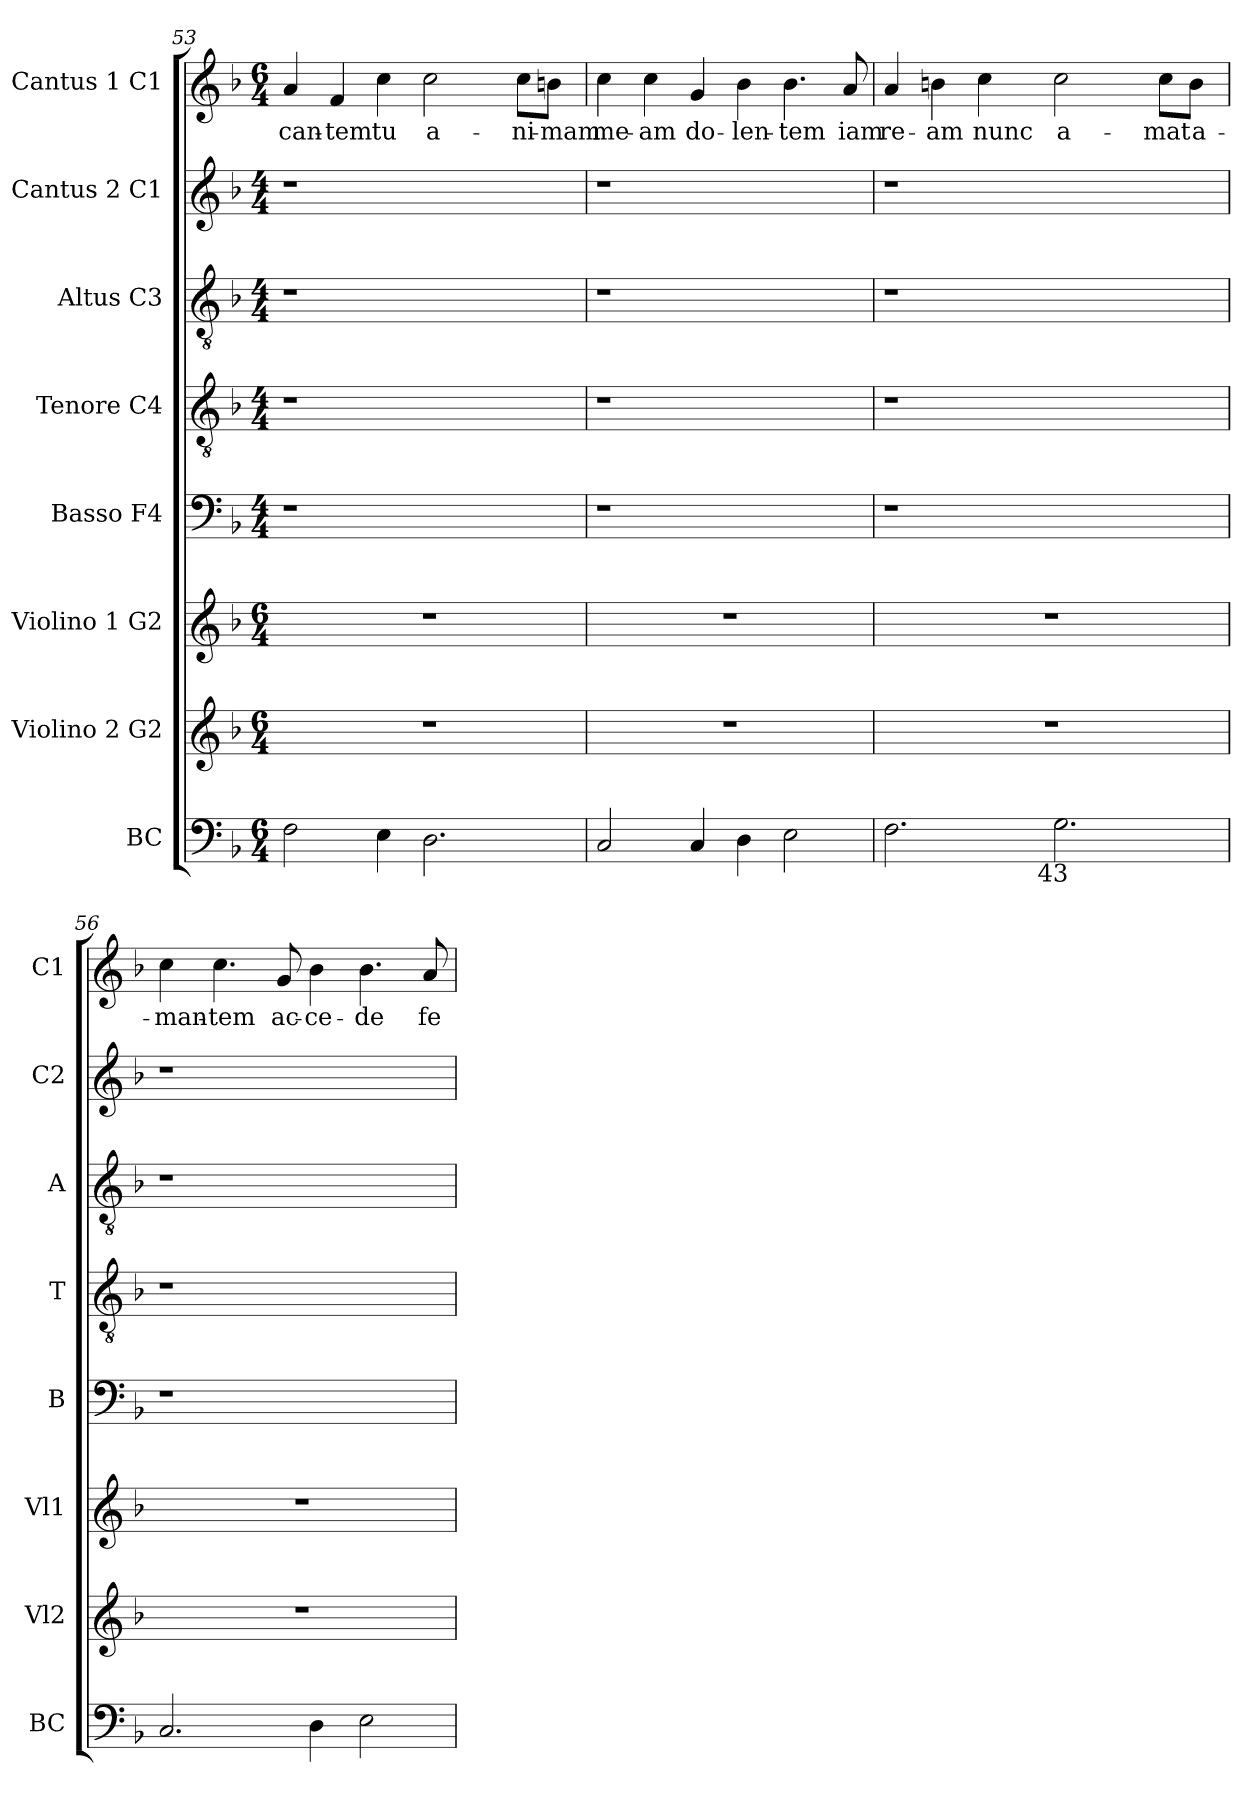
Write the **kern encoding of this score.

**kern	**kern	**kern	**kern	**kern	**kern	**kern	**kern	**text
*part8	*part7	*part6	*part5	*part4	*part3	*part2	*part1	*part1
*staff8	*staff7	*staff6	*staff5	*staff4	*staff3	*staff2	*staff1	*staff1
*I"BC	*I"Violino 2  G2	*I"Violino 1  G2	*I"Basso  F4	*I"Tenore  C4	*I"Altus  C3	*I"Cantus 2  C1	*I"Cantus 1  C1	*
*I'BC	*I'Vl2	*I'Vl1	*I'B	*I'T	*I'A	*I'C2	*I'C1	*
*clefF4	*clefG2	*clefG2	*clefF4	*clefGv2	*clefGv2	*clefG2	*clefG2	*
*k[b-]	*k[b-]	*k[b-]	*k[b-]	*k[b-]	*k[b-]	*k[b-]	*k[b-]	*
*F:	*F:	*F:	*F:	*F:	*F:	*F:	*F:	*
*M6/4	*M6/4	*M6/4	*M4/4	*M4/4	*M4/4	*M4/4	*M6/4	*
=53	=53	=53	=53	=53	=53	=53	=53	=53
!	!	!	!	!	!	!	!	!LO:LY:b:cj
2F\	1.r	1.r	1r	1r	1r	1r	4a/	-can-
!	!	!	!	!	!	!	!	!LO:LY:b:rj
.	.	.	.	.	.	.	4f/	-tem
!	!	!	!	!	!	!	!	!LO:LY:b:cj
4E\	.	.	.	.	.	.	4cc\	tu
!	!	!	!	!	!	!	!	!LO:LY:b:cj
2.D\	.	.	.	.	.	.	2cc\	a-
.	.	.	2ryy	2ryy	2ryy	2ryy	.	.
!	!	!	!	!	!	!	!	!LO:LY:b
.	.	.	.	.	.	.	8cc\L	-ni-
!	!	!	!	!	!	!	!	!LO:LY:b:cj
.	.	.	.	.	.	.	8bn\J	-mam
=54	=54	=54	=54	=54	=54	=54	=54	=54
!	!	!	!	!	!	!	!	!LO:LY:b
2C/	1.r	1.r	1r	1r	1r	1r	4cc\	me-
!	!	!	!	!	!	!	!	!LO:LY:b:rj
.	.	.	.	.	.	.	4cc\	-am
!	!	!	!	!	!	!	!	!LO:LY:b
4C/	.	.	.	.	.	.	4g/	do-
!	!	!	!	!	!	!	!	!LO:LY:b:cj
4D\	.	.	.	.	.	.	4b-\	-len-
!	!	!	!	!	!	!	!	!LO:LY:b:rj
2E\	.	.	2ryy	2ryy	2ryy	2ryy	4.b-\	-tem
!	!	!	!	!	!	!	!	!LO:LY:b:cj
.	.	.	.	.	.	.	8a/	iam
=55	=55	=55	=55	=55	=55	=55	=55	=55
!	!	!	!	!	!	!	!	!LO:LY:b
*^	*	*	*	*	*	*	*	*
2.F\	2ryy	1.r	1.r	1r	1r	1r	1r	4a/	re-
!	!	!	!	!	!	!	!	!	!LO:LY:b:rj
.	.	.	.	.	.	.	.	4bn\	-am
!	!	!	!	!	!	!	!	!	!LO:LY:b:cj
.	8ryy	.	.	.	.	.	.	4cc\	nunc
.	16ryy	.	.	.	.	.	.	.	.
.	64ryy	.	.	.	.	.	.	.	.
!	!LO:TX:b:t=43	!	!	!	!	!	!	!	!
.	2ryy	.	.	.	.	.	.	.	.
!	!	!	!	!	!	!	!	!	!LO:LY:b:cj
2.G\	.	.	.	.	.	.	.	2cc\	a-
.	.	.	.	2ryy	2ryy	2ryy	2ryy	.	.
.	4ryy	.	.	.	.	.	.	.	.
!	!	!	!	!	!	!	!	!	!LO:LY:b:cj
.	.	.	.	.	.	.	.	8cc\L	-mat
!	!	!	!	!	!	!	!	!	!LO:LY:b
.	.	.	.	.	.	.	.	8b\J	a-
.	32.ryy	.	.	.	.	.	.	.	.
=56	=56	=56	=56	=56	=56	=56	=56	=56	=56
!	!	!	!	!	!	!	!	!	!LO:LY:b:cj
*v	*v	*	*	*	*	*	*	*	*
2.C/	1.r	1.r	1r	1r	1r	1r	4cc\	-man-
!	!	!	!	!	!	!	!	!LO:LY:b:rj
.	.	.	.	.	.	.	4.cc\	-tem
!	!	!	!	!	!	!	!	!LO:LY:b
.	.	.	.	.	.	.	8g/	ac-
!	!	!	!	!	!	!	!	!LO:LY:b:cj
4D\	.	.	.	.	.	.	4b-\	-ce-
!	!	!	!	!	!	!	!	!LO:LY:b:rj
2E\	.	.	2ryy	2ryy	2ryy	2ryy	4.b-\	-de
!	!	!	!	!	!	!	!	!LO:LY:b:cj
.	.	.	.	.	.	.	8a/	fe-
=	=	=	=	=	=	=	=	=
*-	*-	*-	*-	*-	*-	*-	*-	*-
